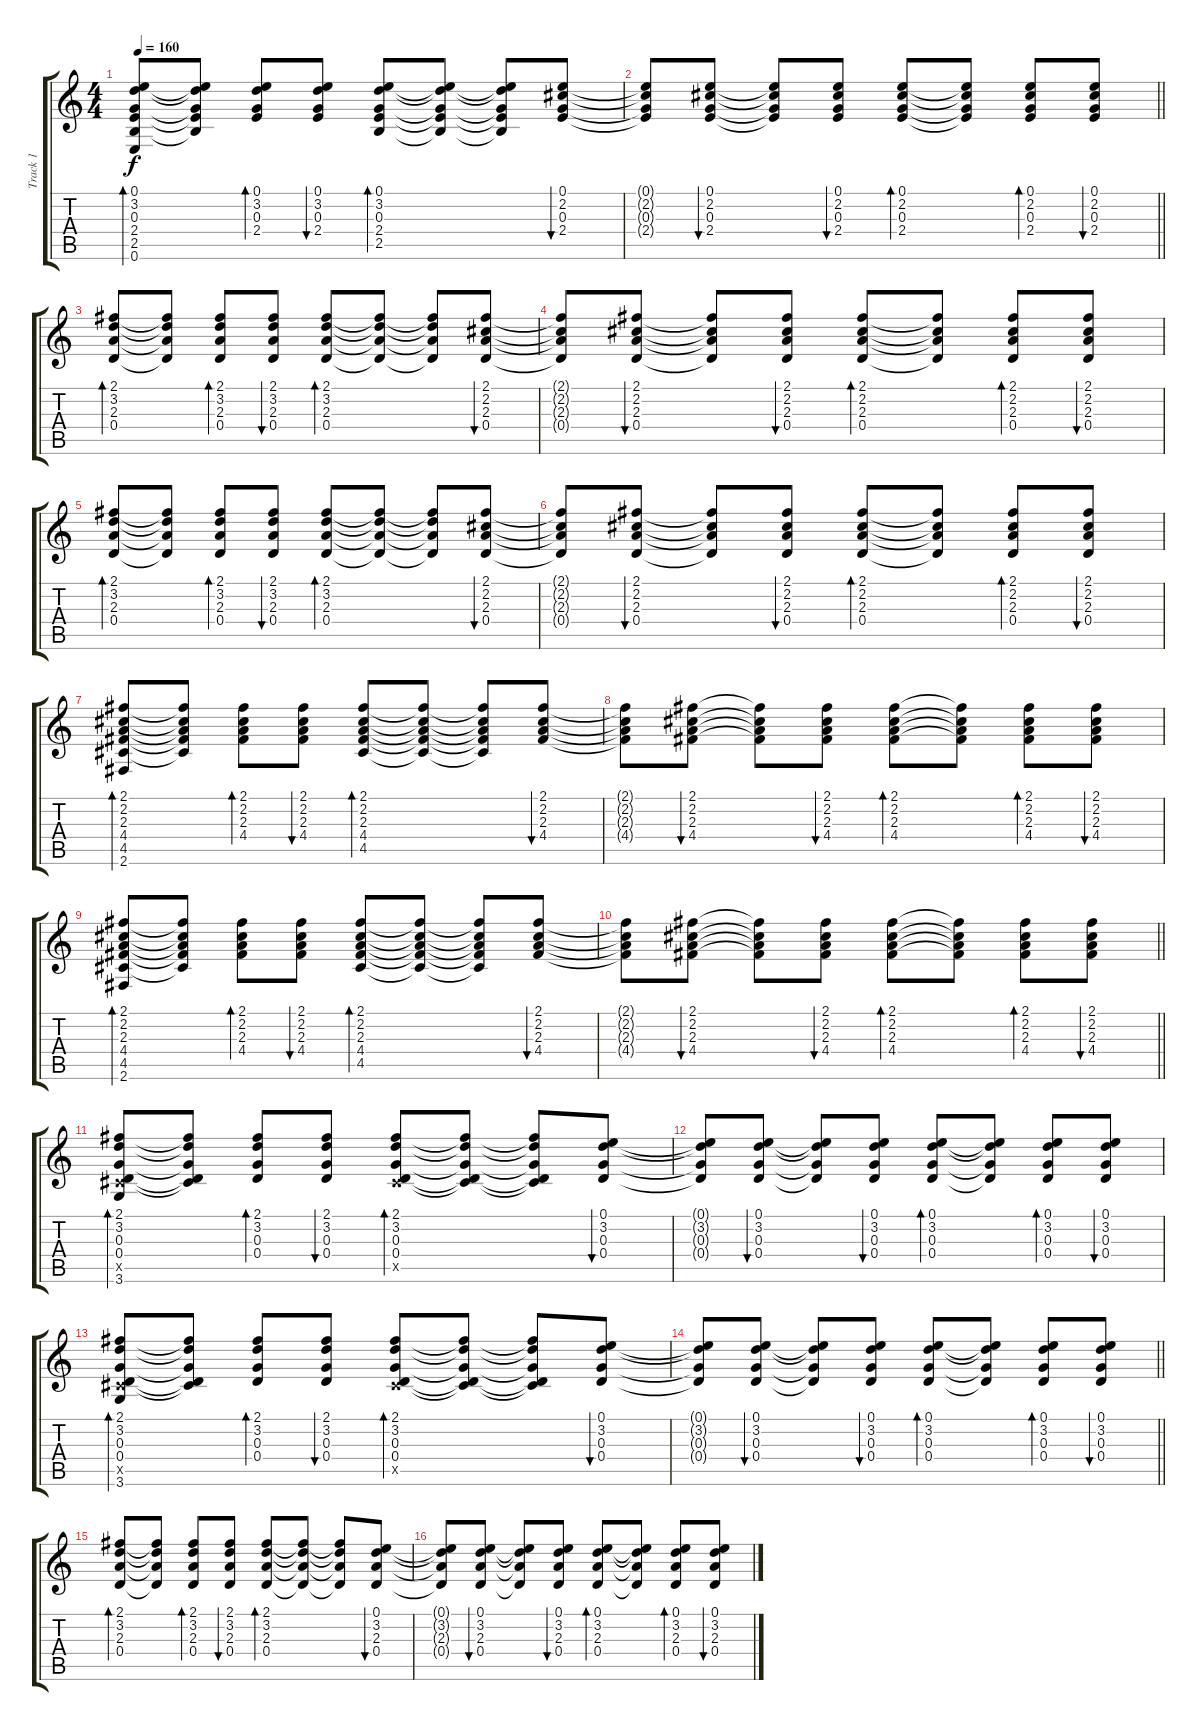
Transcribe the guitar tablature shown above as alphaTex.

\track ("Track 1" "Track 1") {instrument acousticguitarsteel}
\staff {score tabs}
\tuning (E4 B3 G3 D3 A2 E2) {hide}
\ts (4 4)
\tempo 160
\clef g2
\ks c
(0.1 3.2 0.3 2.4 2.5 0.6).8{bd 60 dy f} (0.1{t} 3.2{t} 0.3{t} 2.4{t} 2.5{t}).8 (0.1 3.2 0.3 2.4).8{bd 60} (0.1 3.2 0.3 2.4).8{bu 60} (0.1 3.2 0.3 2.4 2.5).8{bd 60} (0.1{t} 3.2{t} 0.3{t} 2.4{t} 2.5{t}).8 (0.1{t} 3.2{t} 0.3{t} 2.4{t} 2.5{t}).8 (0.1 2.2 0.3 2.4).8{bu 60} |
\barLineRight lightlight
(0.1{t} 2.2{t} 0.3{t} 2.4{t}).8 (0.1 2.2 0.3 2.4).8{bu 60} (0.1{t} 2.2{t} 0.3{t} 2.4{t}).8 (0.1 2.2 0.3 2.4).8{bu 60} (0.1 2.2 0.3 2.4).8{bd 60} (0.1{t} 2.2{t} 0.3{t} 2.4{t}).8 (0.1 2.2 0.3 2.4).8{bd 60} (0.1 2.2 0.3 2.4).8{bu 60} |
(2.1 3.2 2.3 0.4).8{bd 60} (2.1{t} 3.2{t} 2.3{t} 0.4{t}).8 (2.1 3.2 2.3 0.4).8{bd 60} (2.1 3.2 2.3 0.4).8{bu 60} (2.1 3.2 2.3 0.4).8{bd 60} (2.1{t} 3.2{t} 2.3{t} 0.4{t}).8 (2.1{t} 3.2{t} 2.3{t} 0.4{t}).8 (2.1 2.2 2.3 0.4).8{bu 60} |
(2.1{t} 2.2{t} 2.3{t} 0.4{t}).8 (2.1 2.2 2.3 0.4).8{bu 60} (2.1{t} 2.2{t} 2.3{t} 0.4{t}).8 (2.1 2.2 2.3 0.4).8{bu 60} (2.1 2.2 2.3 0.4).8{bd 60} (2.1{t} 2.2{t} 2.3{t} 0.4{t}).8 (2.1 2.2 2.3 0.4).8{bd 60} (2.1 2.2 2.3 0.4).8{bu 60} |
(2.1 3.2 2.3 0.4).8{bd 60} (2.1{t} 3.2{t} 2.3{t} 0.4{t}).8 (2.1 3.2 2.3 0.4).8{bd 60} (2.1 3.2 2.3 0.4).8{bu 60} (2.1 3.2 2.3 0.4).8{bd 60} (2.1{t} 3.2{t} 2.3{t} 0.4{t}).8 (2.1{t} 3.2{t} 2.3{t} 0.4{t}).8 (2.1 2.2 2.3 0.4).8{bu 60} |
(2.1{t} 2.2{t} 2.3{t} 0.4{t}).8 (2.1 2.2 2.3 0.4).8{bu 60} (2.1{t} 2.2{t} 2.3{t} 0.4{t}).8 (2.1 2.2 2.3 0.4).8{bu 60} (2.1 2.2 2.3 0.4).8{bd 60} (2.1{t} 2.2{t} 2.3{t} 0.4{t}).8 (2.1 2.2 2.3 0.4).8{bd 60} (2.1 2.2 2.3 0.4).8{bu 60} |
(2.1 2.2 2.3 4.4 4.5 2.6).8{bd 60} (2.1{t} 2.2{t} 2.3{t} 4.4{t} 4.5{t}).8 (2.1 2.2 2.3 4.4).8{bd 60} (2.1 2.2 2.3 4.4).8{bu 60} (2.1 2.2 2.3 4.4 4.5).8{bd 60} (2.1{t} 2.2{t} 2.3{t} 4.4{t} 4.5{t}).8 (2.1{t} 2.2{t} 2.3{t} 4.4{t} 4.5{t}).8 (2.1 2.2 2.3 4.4).8{bu 60} |
(2.1{t} 2.2{t} 2.3{t} 4.4{t}).8 (2.1 2.2 2.3 4.4).8{bu 60} (2.1{t} 2.2{t} 2.3{t} 4.4{t}).8 (2.1 2.2 2.3 4.4).8{bu 60} (2.1 2.2 2.3 4.4).8{bd 60} (2.1{t} 2.2{t} 2.3{t} 4.4{t}).8 (2.1 2.2 2.3 4.4).8{bd 60} (2.1 2.2 2.3 4.4).8{bu 60} |
(2.1 2.2 2.3 4.4 4.5 2.6).8{bd 60} (2.1{t} 2.2{t} 2.3{t} 4.4{t} 4.5{t}).8 (2.1 2.2 2.3 4.4).8{bd 60} (2.1 2.2 2.3 4.4).8{bu 60} (2.1 2.2 2.3 4.4 4.5).8{bd 60} (2.1{t} 2.2{t} 2.3{t} 4.4{t} 4.5{t}).8 (2.1{t} 2.2{t} 2.3{t} 4.4{t} 4.5{t}).8 (2.1 2.2 2.3 4.4).8{bu 60} |
\barLineRight lightlight
(2.1{t} 2.2{t} 2.3{t} 4.4{t}).8 (2.1 2.2 2.3 4.4).8{bu 60} (2.1{t} 2.2{t} 2.3{t} 4.4{t}).8 (2.1 2.2 2.3 4.4).8{bu 60} (2.1 2.2 2.3 4.4).8{bd 60} (2.1{t} 2.2{t} 2.3{t} 4.4{t}).8 (2.1 2.2 2.3 4.4).8{bd 60} (2.1 2.2 2.3 4.4).8{bu 60} |
(2.1 3.2 0.3 0.4 4.5{x} 3.6).8{bd 60} (2.1{t} 3.2{t} 0.3{t} 0.4{t} 4.5{t}).8 (2.1 3.2 0.3 0.4).8{bd 60} (2.1 3.2 0.3 0.4).8{bu 60} (2.1 3.2 0.3 0.4 4.5{x}).8{bd 60} (2.1{t} 3.2{t} 0.3{t} 0.4{t} 4.5{t}).8 (2.1{t} 3.2{t} 0.3{t} 0.4{t} 4.5{t}).8 (0.1 3.2 0.3 0.4).8{bu 60} |
(0.1{t} 3.2{t} 0.3{t} 0.4{t}).8 (0.1 3.2 0.3 0.4).8{bu 60} (0.1{t} 3.2{t} 0.3{t} 0.4{t}).8 (0.1 3.2 0.3 0.4).8{bu 60} (0.1 3.2 0.3 0.4).8{bd 60} (0.1{t} 3.2{t} 0.3{t} 0.4{t}).8 (0.1 3.2 0.3 0.4).8{bd 60} (0.1 3.2 0.3 0.4).8{bu 60} |
(2.1 3.2 0.3 0.4 4.5{x} 3.6).8{bd 60} (2.1{t} 3.2{t} 0.3{t} 0.4{t} 4.5{t}).8 (2.1 3.2 0.3 0.4).8{bd 60} (2.1 3.2 0.3 0.4).8{bu 60} (2.1 3.2 0.3 0.4 4.5{x}).8{bd 60} (2.1{t} 3.2{t} 0.3{t} 0.4{t} 4.5{t}).8 (2.1{t} 3.2{t} 0.3{t} 0.4{t} 4.5{t}).8 (0.1 3.2 0.3 0.4).8{bu 60} |
\barLineRight lightlight
(0.1{t} 3.2{t} 0.3{t} 0.4{t}).8 (0.1 3.2 0.3 0.4).8{bu 60} (0.1{t} 3.2{t} 0.3{t} 0.4{t}).8 (0.1 3.2 0.3 0.4).8{bu 60} (0.1 3.2 0.3 0.4).8{bd 60} (0.1{t} 3.2{t} 0.3{t} 0.4{t}).8 (0.1 3.2 0.3 0.4).8{bd 60} (0.1 3.2 0.3 0.4).8{bu 60} |
(2.1 3.2 2.3 0.4).8{bd 60} (2.1{t} 3.2{t} 2.3{t} 0.4{t}).8 (2.1 3.2 2.3 0.4).8{bd 60} (2.1 3.2 2.3 0.4).8{bu 60} (2.1 3.2 2.3 0.4).8{bd 60} (2.1{t} 3.2{t} 2.3{t} 0.4{t}).8 (2.1{t} 3.2{t} 2.3{t} 0.4{t}).8 (0.1 3.2 2.3 0.4).8{bu 60} |
(0.1{t} 3.2{t} 2.3{t} 0.4{t}).8 (0.1 3.2 2.3 0.4).8{bu 60} (0.1{t} 3.2{t} 2.3{t} 0.4{t}).8 (0.1 3.2 2.3 0.4).8{bu 60} (0.1 3.2 2.3 0.4).8{bd 60} (0.1{t} 3.2{t} 2.3{t} 0.4{t}).8 (0.1 3.2 2.3 0.4).8{bd 60} (0.1 3.2 2.3 0.4).8{bu 60}
